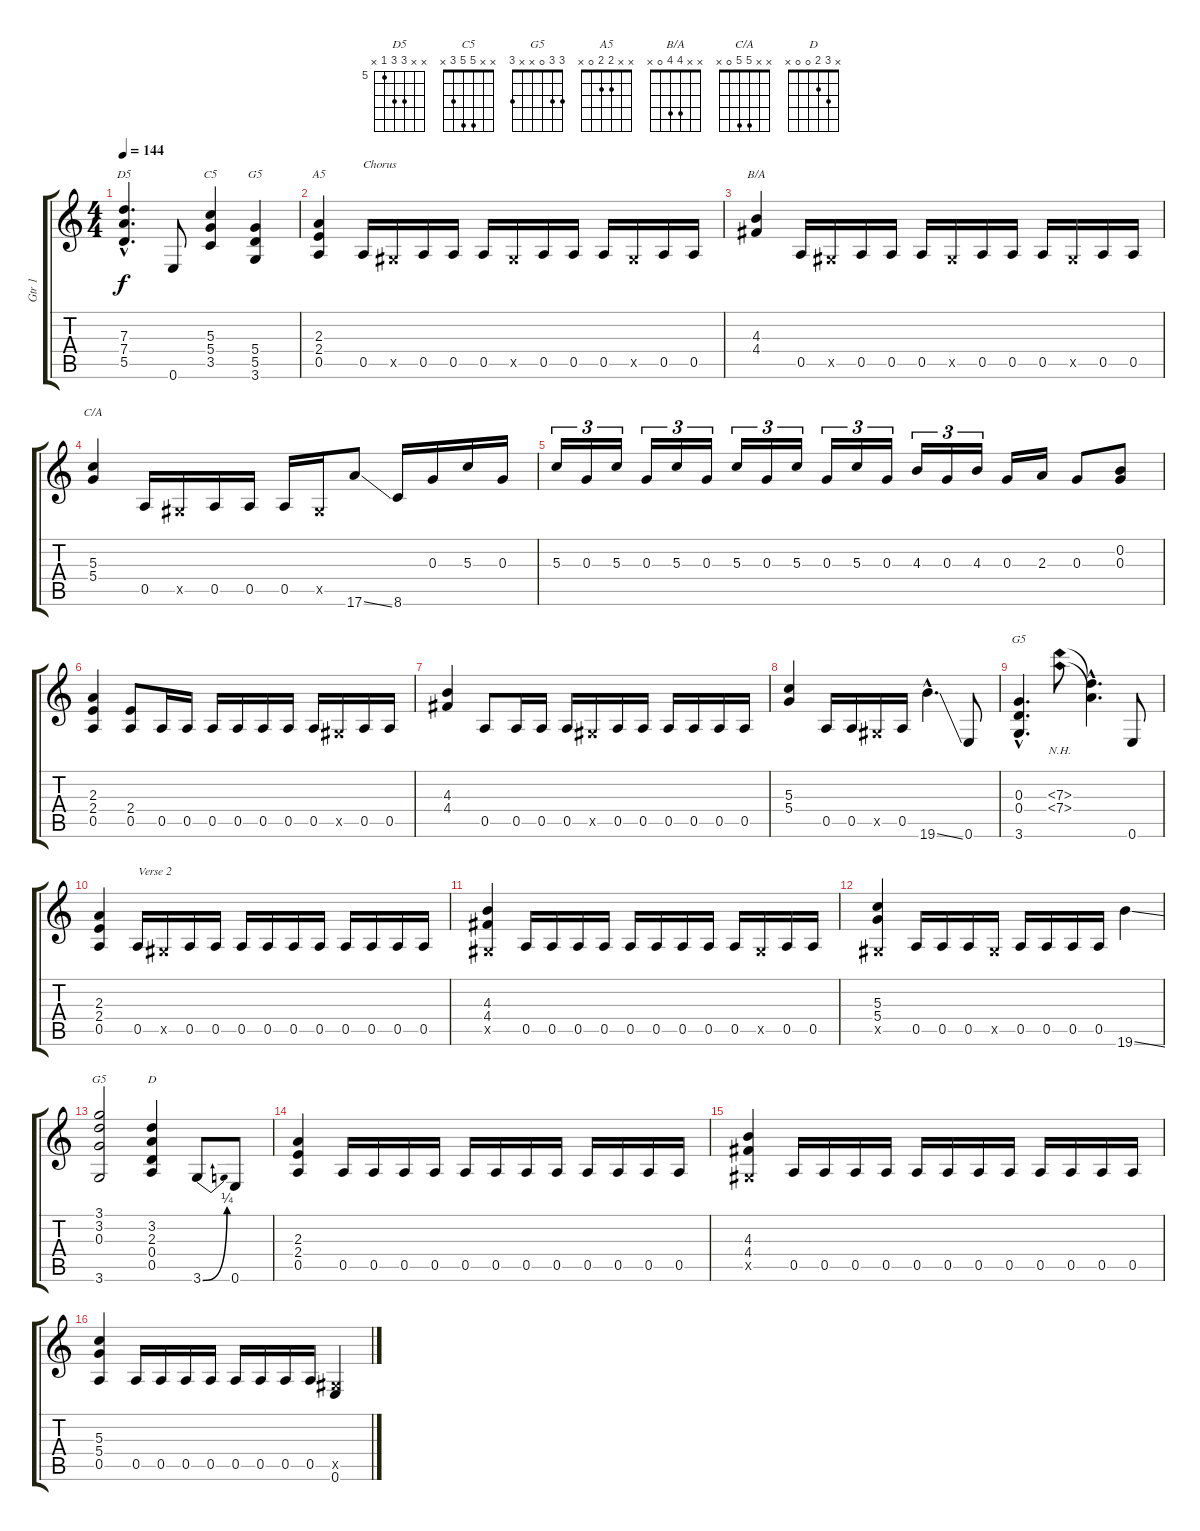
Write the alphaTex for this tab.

\track ("Gtr 1" "Gtr 1") {instrument overdrivenguitar}
\staff {score tabs}
\tuning (E4 B3 G3 D3 A2 E2) {hide}
\chord ("D5" x x 7 7 5 x) {firstfret 5}
\chord ("C5" x x 5 5 3 x)
\chord ("G5" x x x 5 5 3)
\chord ("A5" x x 2 2 0 x)
\chord ("B/A" x x 4 4 0 x)
\chord ("C/A" x x 5 5 0 x)
\chord ("G5" x x 0 0 x 3)
\chord ("G5" 3 3 0 x x 3)
\chord ("D" x 3 2 0 0 x)
\ts (4 4)
\tempo 144
\clef g2
\ks c
(7.3{hac} 7.4{hac} 5.5{hac}).4{d ch "D5" dy f} 0.6.8 (5.3 5.4 3.5).4{ch "C5"} (5.4 5.5 3.6).4{ch "G5"} |
(2.3 2.4 0.5).4{ch "A5"} 0.5.16{txt "Chorus"} -1.5{x}.16 0.5.16 0.5.16 0.5.16 -1.5{x}.16 0.5.16 0.5.16 0.5.16 -1.5{x}.16 0.5.16 0.5.16 |
(4.3 4.4).4{ch "B/A"} 0.5.16 -1.5{x}.16 0.5.16 0.5.16 0.5.16 -1.5{x}.16 0.5.16 0.5.16 0.5.16 -1.5{x}.16 0.5.16 0.5.16 |
(5.3 5.4).4{ch "C/A"} 0.5.16 -1.5{x}.16 0.5.16 0.5.16 0.5.16 -1.5{x}.16 17.6{ss}.8 8.6.16 0.3.16 5.3.16 0.3.16 |
5.3.16{tu (3 2)} 0.3.16{tu (3 2)} 5.3.16{tu (3 2)} 0.3.16{tu (3 2)} 5.3.16{tu (3 2)} 0.3.16{tu (3 2)} 5.3.16{tu (3 2)} 0.3.16{tu (3 2)} 5.3.16{tu (3 2)} 0.3.16{tu (3 2)} 5.3.16{tu (3 2)} 0.3.16{tu (3 2)} 4.3.16{tu (3 2)} 0.3.16{tu (3 2)} 4.3.16{tu (3 2)} 0.3.16 2.3.16 0.3.8 (0.2 0.3).8 |
(2.3 2.4 0.5).4 (2.4 0.5).8 0.5.16 0.5.16 0.5.16 0.5.16 0.5.16 0.5.16 0.5.16 -1.5{x}.16 0.5.16 0.5.16 |
(4.3 4.4).4 0.5.8 0.5.16 0.5.16 0.5.16 -1.5{x}.16 0.5.16 0.5.16 0.5.16 0.5.16 0.5.16 0.5.16 |
(5.3 5.4).4 0.5.16 0.5.16 -1.5{x}.16 0.5.16 19.6{ss hac}.4{d} 0.6.8 |
(0.3{hac} 0.4{hac} 3.6{hac}).4{d ch "G5"} (7.3{nh} 7.4{nh}).8 (7.3{hac t} 7.4{hac t}).4{d} 0.6.8 |
(2.3 2.4 0.5).4 0.5.16{txt "Verse 2"} -1.5{x}.16 0.5.16 0.5.16 0.5.16 0.5.16 0.5.16 0.5.16 0.5.16 0.5.16 0.5.16 0.5.16 |
(4.3 4.4 -1.5{x}).4 0.5.16 0.5.16 0.5.16 0.5.16 0.5.16 0.5.16 0.5.16 0.5.16 0.5.16 -1.5{x}.16 0.5.16 0.5.16 |
(5.3 5.4 -1.5{x}).4 0.5.16 0.5.16 0.5.16 -1.5{x}.16 0.5.16 0.5.16 0.5.16 0.5.16 19.6{ss}.4 |
(3.1 3.2 0.3 3.6).2{ch "G5"} (3.2 2.3 0.4 0.5).4{ch "D"} 3.6{be (bend 0 0 60 1)}.8 0.6.8 |
(2.3 2.4 0.5).4 0.5.16 0.5.16 0.5.16 0.5.16 0.5.16 0.5.16 0.5.16 0.5.16 0.5.16 0.5.16 0.5.16 0.5.16 |
(4.3 4.4 -1.5{x}).4 0.5.16 0.5.16 0.5.16 0.5.16 0.5.16 0.5.16 0.5.16 0.5.16 0.5.16 0.5.16 0.5.16 0.5.16 |
(5.3 5.4 0.5).4 0.5.16 0.5.16 0.5.16 0.5.16 0.5.16 0.5.16 0.5.16 0.5.16 (-1.5{x} 0.6).4
